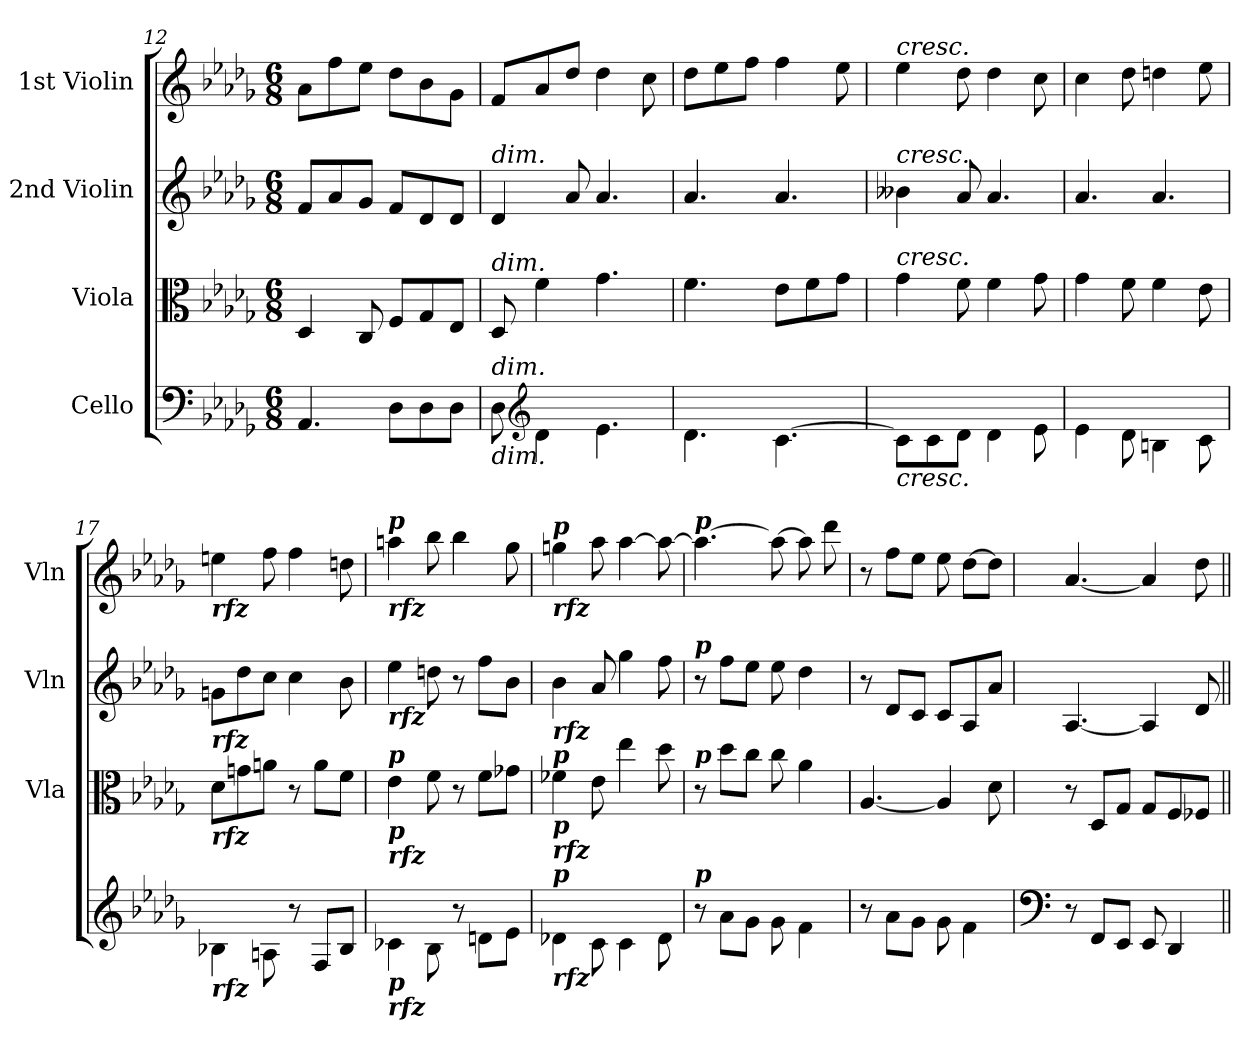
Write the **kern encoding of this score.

**kern	**kern	**kern	**kern
*part4	*part3	*part2	*part1
*staff4	*staff3	*staff2	*staff1
*I"Cello	*I"Viola	*I"2nd Violin	*I"1st Violin
*	*I'Vla	*I'Vln	*I'Vln
*clefF4	*clefC3	*clefG2	*clefG2
*k[b-e-a-d-g-]	*k[b-e-a-d-g-]	*k[b-e-a-d-g-]	*k[b-e-a-d-g-]
*D-:	*D-:	*D-:	*D-:
*M6/8	*M6/8	*M6/8	*M6/8
=12	=12	=12	=12
4.AA-/	4D-/	8f/L	8a-\L
.	.	8a-/	8ff\
.	8C/	8g-/J	8ee-\J
8D-\L	8F/L	8f/L	8dd-\L
8D-\	8G-/	8d-/	8b-\
8D-\J	8E-/J	8d-/J	8g-\J
=13	=13	=13	=13
!	!	!LO:TX:a:i:t=dim.	!
!	!LO:TX:a:i:t=dim.	!	!
!LO:TX:a:i:t=dim.	!	!	!
!LO:TX:b:i:t=dim.	!	!	!
8D-\	8D-/	4d-/	8f/L
*clefG2	*	*	*
4d-\	4f\	.	8a-/
.	.	8a-/	8dd-/J
4.e-\	4.g-\	4.a-/	4dd-\
.	.	.	8cc\
=14	=14	=14	=14
4.d-\	4.f\	4.a-/	8dd-\L
.	.	.	8ee-\
.	.	.	8ff\J
[4.c\	8e-\L	4.a-/	4ff\
.	8f\	.	.
.	8g-\J	.	8ee-\
=15	=15	=15	=15
!	!	!	!LO:TX:a:i:t=cresc.
!	!	!LO:TX:a:i:t=cresc.	!
!	!LO:TX:a:i:t=cresc.	!	!
!LO:TX:b:i:t=cresc.	!	!	!
8c\L]	4g-\	4b--X\	4ee-\
8c\	.	.	.
8d-\J	8f\	8a-/	8dd-\
4d-\	4f\	4.a-/	4dd-\
8e-\	8g-\	.	8cc\
=16	=16	=16	=16
4e-\	4g-\	4.a-/	4cc\
8d-\	8f\	.	8dd-\
4Bn\	4f\	4.a-/	4ddn\
8c\	8e-\	.	8ee-\
=17	=17	=17	=17
!	!	!	!LO:TX:b:Bi:t=rfz
!	!LO:TX:a:Bi:t=rfz	!	!
!	!LO:TX:b:Bi:t=rfz	!	!
!LO:TX:b:Bi:t=rfz	!	!	!
4B-X\	8d-\L	8gn\L	4een\
.	8gn\	8dd-\	.
8An\	8an\J	8cc\J	8ff\
8r	8r	4cc\	4ff\
8F/L	8a\L	.	.
8B-/J	8f\J	8b-\	8ddn\
=18	=18	=18	=18
!	!	!	!LO:TX:a:Bi:t=p
!	!	!	!LO:TX:b:Bi:t=rfz
!	!	!LO:TX:b:Bi:t=rfz	!
!	!LO:TX:b:Bi:t=p	!	!
!	!LO:TX:a:Bi:t=p	!	!
!	!LO:TX:b:Bi:t=rfz	!	!
!LO:TX:b:Bi:t=p	!	!	!
!LO:TX:b:Bi:t=rfz	!	!	!
4c-X\	4e-\	4ee-\	4aan\
8B-\	8f\	8ddn\	8bb-\
8r	8r	8r	4bb-\
8dn\L	8f\L	8ff\L	.
8e-\J	8g-X\J	8b-\J	8gg-\
=19	=19	=19	=19
!	!	!	!LO:TX:a:Bi:t=p
!	!	!	!LO:TX:b:Bi:t=rfz
!	!LO:TX:a:Bi:t=p	!	!
!	!LO:TX:b:Bi:t=p	!	!
!	!LO:TX:b:Bi:t=rfz	!	!
!	!LO:TX:a:Bi:t=rfz	!	!
!LO:TX:a:Bi:t=p	!	!	!
!LO:TX:b:Bi:t=rfz	!	!	!
4d-X\	4f-X\	4b-\	4ggn\
8c\	8e-\	8a-/	8aa-\
4c\	4ee-\	4gg-\	[4aa-\
8d-\	8dd-\	8ff\	8aa-\_
=20	=20	=20	=20
!	!	!	!LO:TX:a:Bi:t=p
!	!	!LO:TX:a:Bi:t=p	!
!	!LO:TX:a:Bi:t=p	!	!
!LO:TX:a:Bi:t=p	!	!	!
8r	8r	8r	4.aa-\_
8a-\L	8dd-\L	8ff\L	.
8g-\J	8cc\J	8ee-\J	.
8g-\	8cc\	8ee-\	8aa-\_
4f\	4a-\	4dd-\	8aa-\]
.	.	.	8ddd-\
=21	=21	=21	=21
8r	[4.A-/	8r	8r
8a-\L	.	8d-/L	8ff\L
8g-\J	.	8c/J	8ee-\J
8g-\	4A-/]	8c/L	8ee-\
4f\	.	8A-/	[8dd-\L
.	8d-\	8a-/J	8dd-\J]
=22	=22	=22	=22
*clefF4	*	*	*
8r	8r	[4.A-/	[4.a-/
8FF/L	8D-/L	.	.
8EE-/J	8G-/J	.	.
8EE-/	8G-/L	4A-/]	4a-/]
4DD-/	8F/	.	.
.	8F-X/J	8d-/	8dd-\
=||	=||	=||	=||
*-	*-	*-	*-
